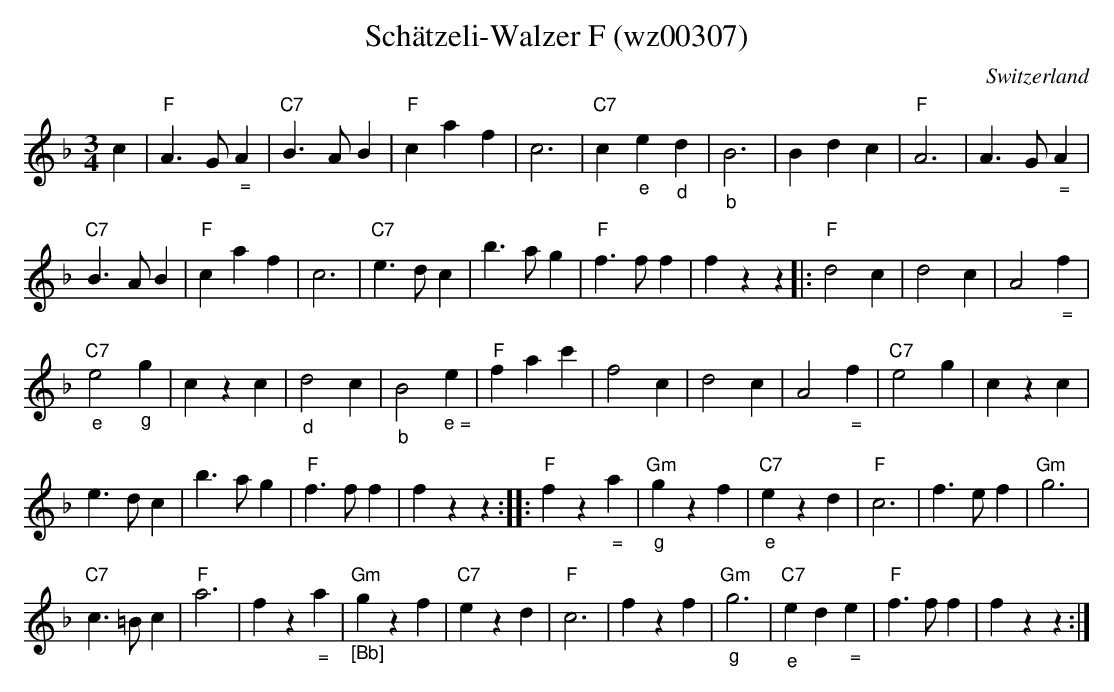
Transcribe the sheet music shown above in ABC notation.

X:1
T:Sch\"atzeli-Walzer F (wz00307)
M:3/4
L:1/4
O:Switzerland
K:F major
c | "F"A>G "_ ="A | "C7"B>AB | "F"caf | c3 | "C7"c"_e"e"_d"d | "_b"B3 | Bdc | "F"A3 | A>G"_ ="A |
"C7"B>AB | "F"caf | c3 | "C7"e>dc | b>ag | "F"f>ff | fzz |: "F"d2c | d2c | A2"_ ="f |
"C7""_e"e2"_g"g | czc | "_d"d2c | "_b"B2"_ e ="e | "F"fac' | f2c | d2c | A2"_ ="f | "C7"e2g | czc |
e>dc | b>ag | "F"f>ff | fzz :: "F"fz"_ ="a | "Gm""_g"gzf | "C7""_e"ezd | "F"c3 | f>ef | "Gm"g3 |
"C7"c>=Bc | "F"a3 | fz"_ ="a | "Gm""_[Bb]"gzf | "C7"ezd | "F"c3 | fzf | "Gm""_g"g3 | "C7""_e"ed"_ ="e | "F"f>ff | fzz :|
